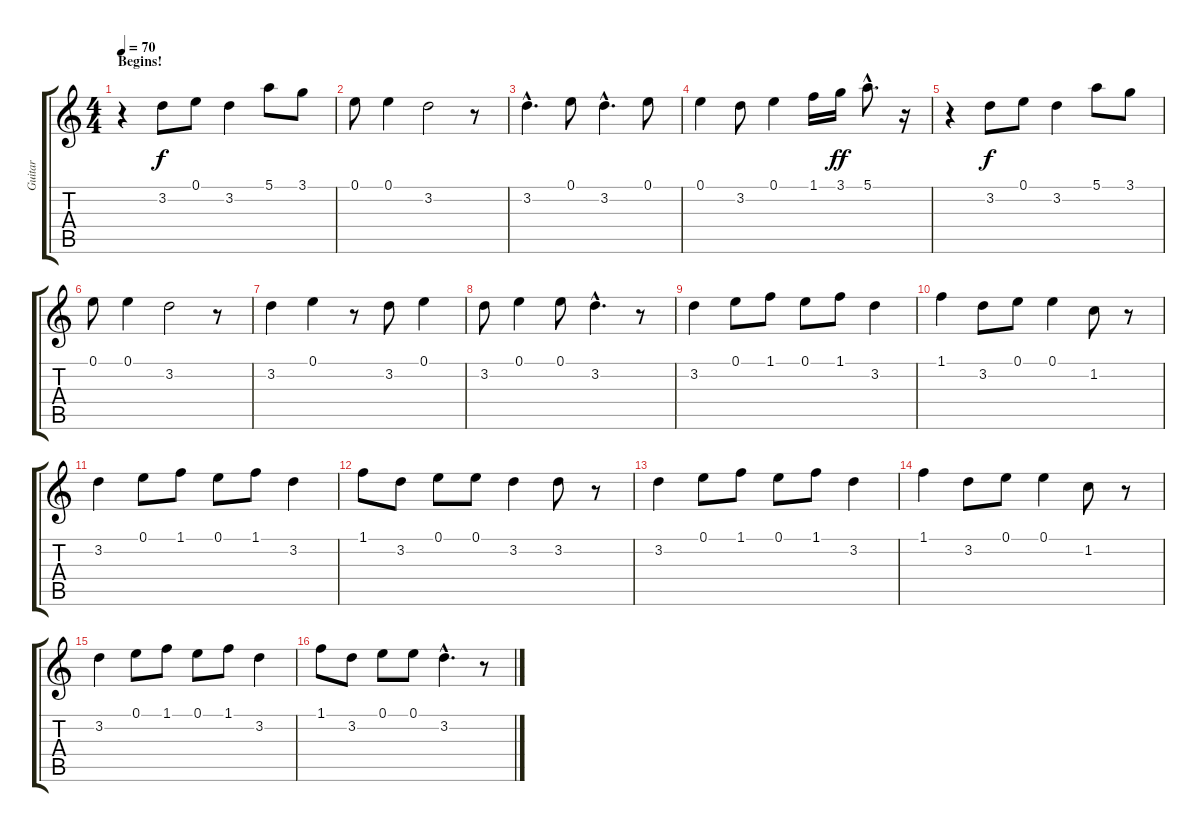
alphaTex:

\track ("Guitar" "Guitar") {instrument acousticguitarnylon}
\staff {score tabs}
\tuning (E4 B3 G3 D3 A2 E2) {hide}
\ts (4 4)
\section ("" "Begins!")
\tempo 70
\clef g2
\ks c
r.4{dy f instrument acousticguitarnylon} 3.2.8 0.1.8 3.2.4 5.1.8 3.1.8 |
0.1.8 0.1.4 3.2.2 r.8 |
3.2{hac}.4{d} 0.1.8 3.2{hac}.4{d} 0.1.8 |
0.1.4 3.2.8 0.1.4 1.1.16 3.1.16{dy ff} 5.1{hac}.8{d} r.16 |
r.4 3.2.8{dy f} 0.1.8 3.2.4 5.1.8 3.1.8 |
0.1.8 0.1.4 3.2.2 r.8 |
3.2.4 0.1.4 r.8 3.2.8 0.1.4 |
3.2.8 0.1.4 0.1.8 3.2{hac}.4{d} r.8 |
3.2.4 0.1.8 1.1.8 0.1.8 1.1.8 3.2.4 |
1.1.4 3.2.8 0.1.8 0.1.4 1.2.8 r.8 |
3.2.4 0.1.8 1.1.8 0.1.8 1.1.8 3.2.4 |
1.1.8 3.2.8 0.1.8 0.1.8 3.2.4 3.2.8 r.8 |
3.2.4 0.1.8 1.1.8 0.1.8 1.1.8 3.2.4 |
1.1.4 3.2.8 0.1.8 0.1.4 1.2.8 r.8 |
3.2.4 0.1.8 1.1.8 0.1.8 1.1.8 3.2.4 |
1.1.8 3.2.8 0.1.8 0.1.8 3.2{hac}.4{d} r.8
